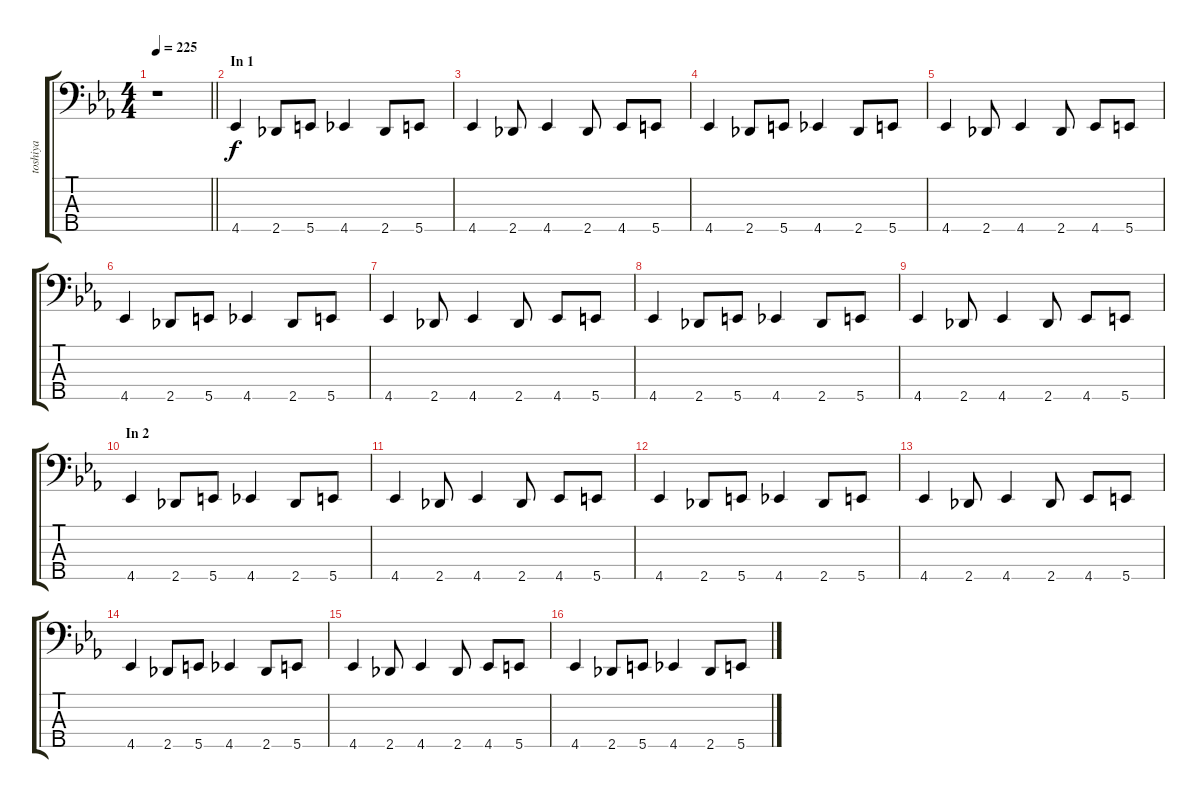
\track ("toshiya" "toshiya") {instrument slapbass2}
\staff {score tabs}
\tuning (G2 D2 A1 E1 B0) {hide}
\ts (4 4)
\tempo 225
\clef f4
\barLineRight lightlight
\ks eb
r.1{dy f instrument slapbass2} |
\section ("" "In 1")
4.5.4 2.5.8 5.5.8 4.5.4 2.5.8 5.5.8 |
4.5.4 2.5.8 4.5.4 2.5.8 4.5.8 5.5.8 |
4.5.4 2.5.8 5.5.8 4.5.4 2.5.8 5.5.8 |
4.5.4 2.5.8 4.5.4 2.5.8 4.5.8 5.5.8 |
4.5.4 2.5.8 5.5.8 4.5.4 2.5.8 5.5.8 |
4.5.4 2.5.8 4.5.4 2.5.8 4.5.8 5.5.8 |
4.5.4 2.5.8 5.5.8 4.5.4 2.5.8 5.5.8 |
4.5.4 2.5.8 4.5.4 2.5.8 4.5.8 5.5.8 |
\section ("" "In 2")
4.5.4 2.5.8 5.5.8 4.5.4 2.5.8 5.5.8 |
4.5.4 2.5.8 4.5.4 2.5.8 4.5.8 5.5.8 |
4.5.4 2.5.8 5.5.8 4.5.4 2.5.8 5.5.8 |
4.5.4 2.5.8 4.5.4 2.5.8 4.5.8 5.5.8 |
4.5.4 2.5.8 5.5.8 4.5.4 2.5.8 5.5.8 |
4.5.4 2.5.8 4.5.4 2.5.8 4.5.8 5.5.8 |
4.5.4 2.5.8 5.5.8 4.5.4 2.5.8 5.5.8
